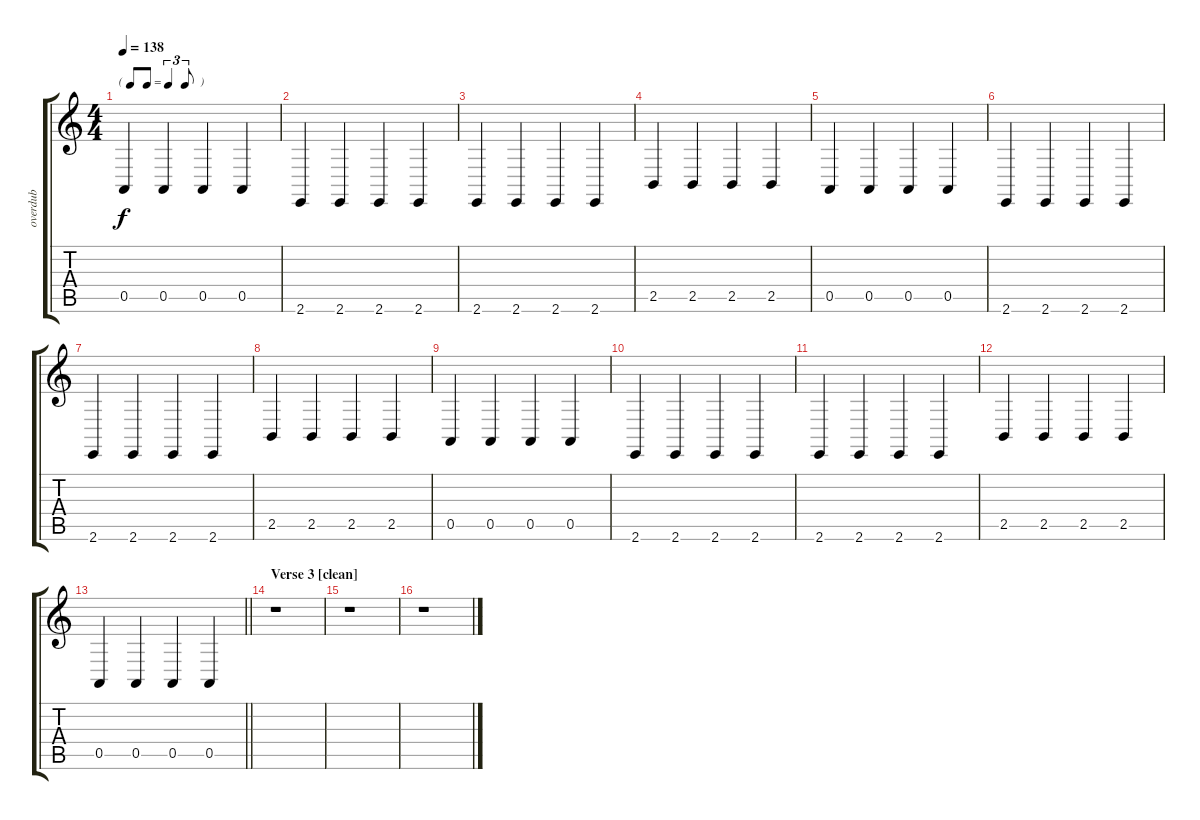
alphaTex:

\track ("overdub" "overdub") {instrument acousticgrandpiano}
\staff {score tabs}
\tuning (E4 B3 G3 D3 A2 D2) {hide}
\ts (4 4)
\tf triplet8th
\tempo 138
\clef g2
\ks c
0.5.4{dy f} 0.5.4 0.5.4 0.5.4 |
2.6.4 2.6.4 2.6.4 2.6.4 |
2.6.4 2.6.4 2.6.4 2.6.4 |
2.5.4 2.5.4 2.5.4 2.5.4 |
0.5.4 0.5.4 0.5.4 0.5.4 |
2.6.4 2.6.4 2.6.4 2.6.4 |
2.6.4 2.6.4 2.6.4 2.6.4 |
2.5.4 2.5.4 2.5.4 2.5.4 |
0.5.4 0.5.4 0.5.4 0.5.4 |
2.6.4 2.6.4 2.6.4 2.6.4 |
2.6.4 2.6.4 2.6.4 2.6.4 |
2.5.4 2.5.4 2.5.4 2.5.4 |
\barLineRight lightlight
0.5.4 0.5.4 0.5.4 0.5.4 |
\section ("" "Verse 3 [clean]")
r.1 |
r.1 |
r.1
